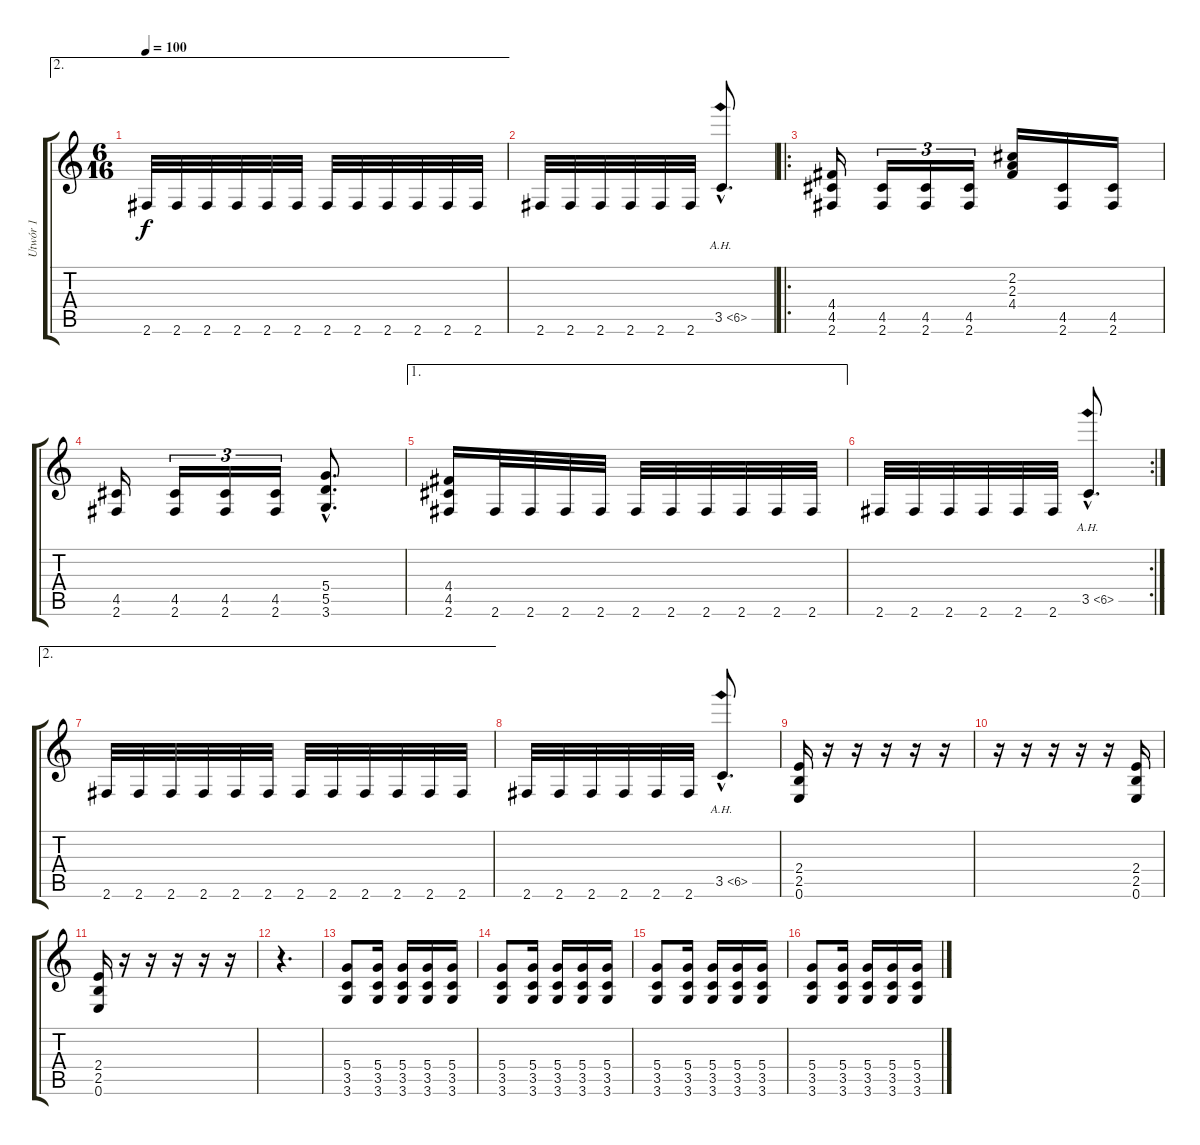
\track ("Utwór 1" "Utwór 1") {instrument distortionguitar}
\staff {score tabs}
\tuning (E4 B3 G3 D3 A2 E2) {hide}
\ae 2
\ts (6 16)
\tempo 100
\clef g2
\ks c
2.6.32{dy f} 2.6.32 2.6.32 2.6.32 2.6.32 2.6.32 2.6.32 2.6.32 2.6.32 2.6.32 2.6.32 2.6.32 |
2.6.32 2.6.32 2.6.32 2.6.32 2.6.32 2.6.32 3.5{ah 3 hac}.8{d} |
\ro
(4.4 4.5 2.6).16 (4.5 2.6).16{tu (3 2)} (4.5 2.6).16{tu (3 2)} (4.5 2.6).16{tu (3 2)} (2.2 2.3 4.4).16 (4.5 2.6).16 (4.5 2.6).16 |
(4.5 2.6).16 (4.5 2.6).16{tu (3 2)} (4.5 2.6).16{tu (3 2)} (4.5 2.6).16{tu (3 2)} (5.4{hac} 5.5{hac} 3.6{hac}).8{d} |
\ae 1
(4.4 4.5 2.6).16 2.6.32 2.6.32 2.6.32 2.6.32 2.6.32 2.6.32 2.6.32 2.6.32 2.6.32 2.6.32 |
\rc 2
2.6.32 2.6.32 2.6.32 2.6.32 2.6.32 2.6.32 3.5{ah 3 hac}.8{d} |
\ae 2
2.6.32 2.6.32 2.6.32 2.6.32 2.6.32 2.6.32 2.6.32 2.6.32 2.6.32 2.6.32 2.6.32 2.6.32 |
2.6.32 2.6.32 2.6.32 2.6.32 2.6.32 2.6.32 3.5{ah 3 hac}.8{d} |
(2.4 2.5 0.6).16 r.16 r.16 r.16 r.16 r.16 |
r.16 r.16 r.16 r.16 r.16 (2.4 2.5 0.6).16 |
(2.4 2.5 0.6).16 r.16 r.16 r.16 r.16 r.16 |
r.4{d} |
(5.4 3.5 3.6).8 (5.4 3.5 3.6).16 (5.4 3.5 3.6).16 (5.4 3.5 3.6).16 (5.4 3.5 3.6).16 |
(5.4 3.5 3.6).8 (5.4 3.5 3.6).16 (5.4 3.5 3.6).16 (5.4 3.5 3.6).16 (5.4 3.5 3.6).16 |
(5.4 3.5 3.6).8 (5.4 3.5 3.6).16 (5.4 3.5 3.6).16 (5.4 3.5 3.6).16 (5.4 3.5 3.6).16 |
(5.4 3.5 3.6).8 (5.4 3.5 3.6).16 (5.4 3.5 3.6).16 (5.4 3.5 3.6).16 (5.4 3.5 3.6).16
